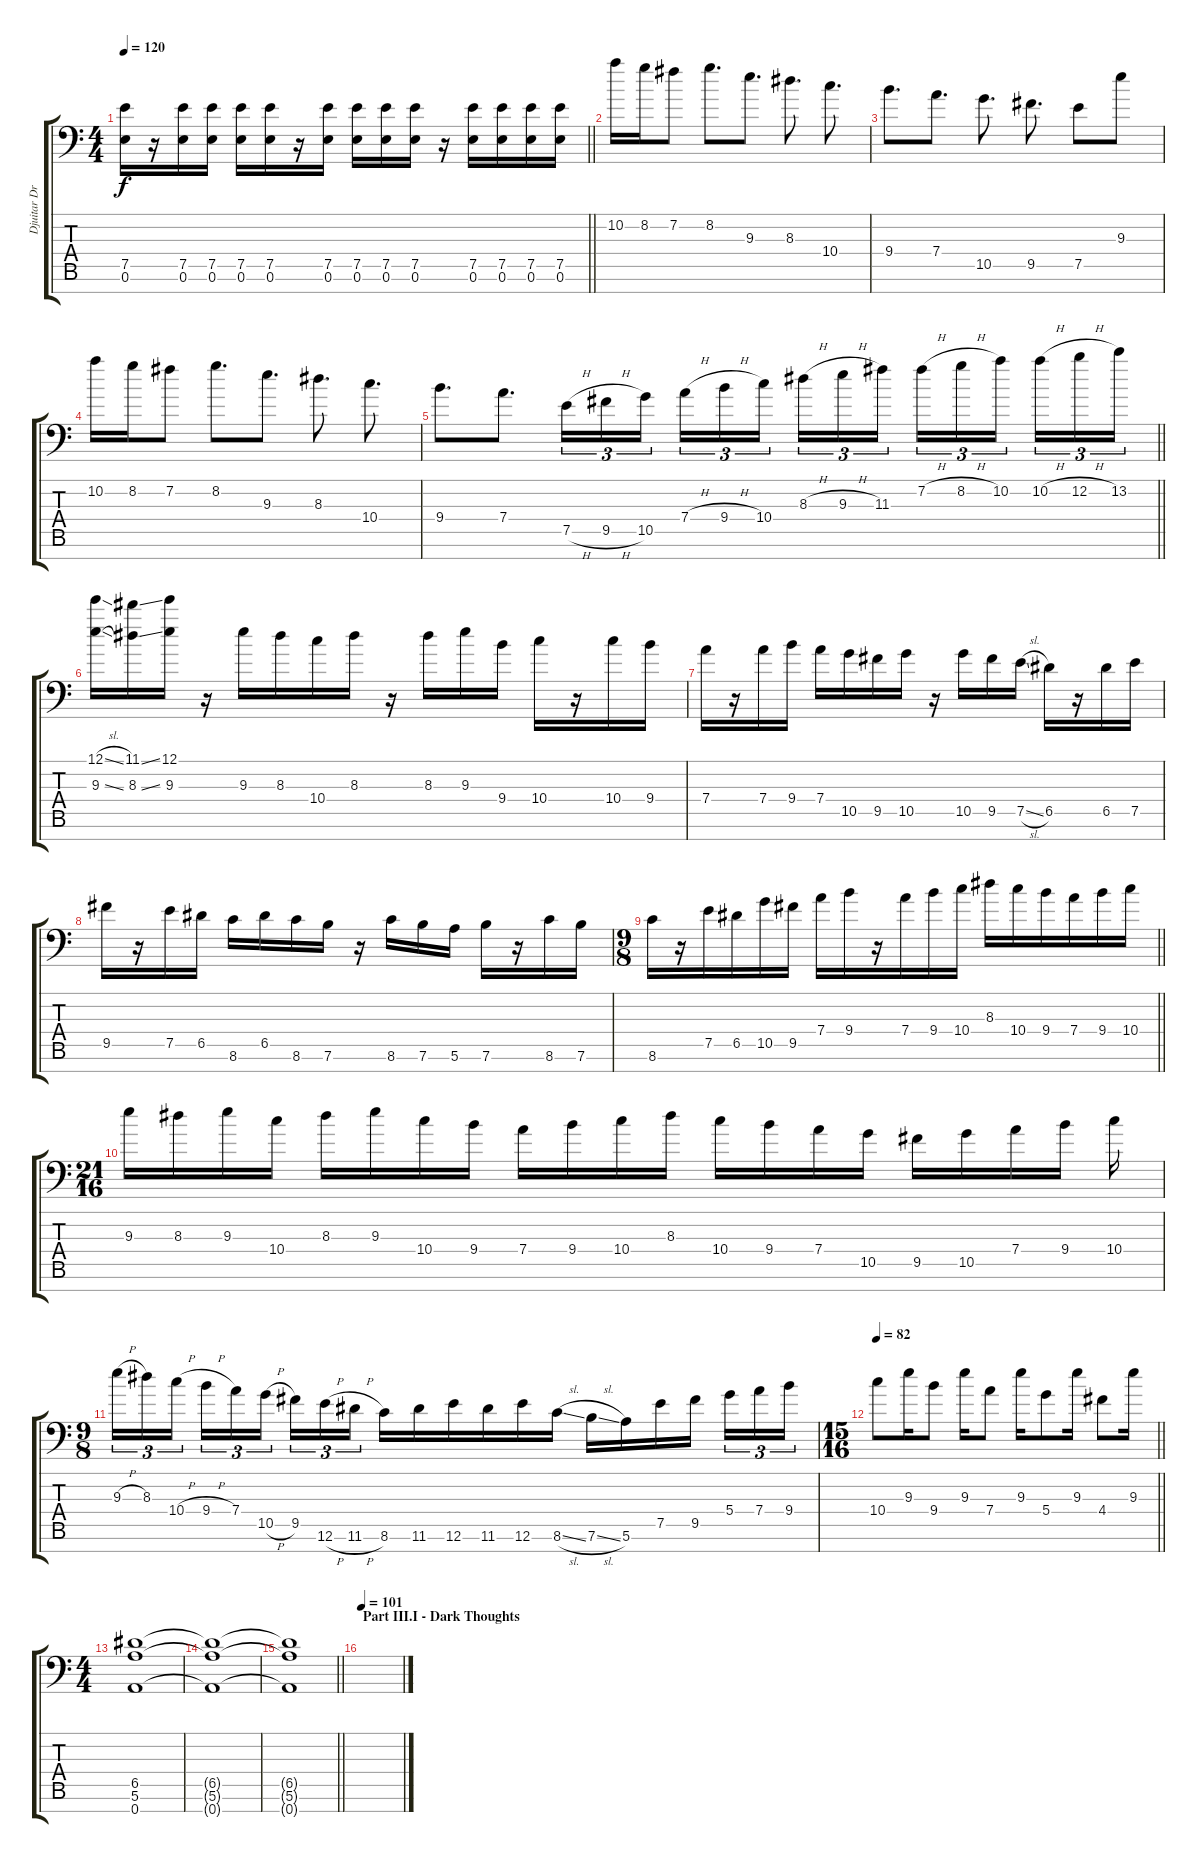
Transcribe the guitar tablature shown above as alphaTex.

\track ("Djuitar Dropped A" "Djuitar Dr") {instrument distortionguitar}
\staff {score tabs}
\tuning (E4 B3 G3 D3 A2 E2 A1) {hide}
\ts (4 4)
\tempo 120
\clef f4
\barLineRight lightlight
\ks c
(7.5 0.6).16{dy f} r.16 (7.5 0.6).16 (7.5 0.6).16 (7.5 0.6).16 (7.5 0.6).16 r.16 (7.5 0.6).16 (7.5 0.6).16 (7.5 0.6).16 (7.5 0.6).16 r.16 (7.5 0.6).16 (7.5 0.6).16 (7.5 0.6).16 (7.5 0.6).16 |
10.2.16 8.2.16 7.2.8 8.2.8{d} 9.3.8{d} 8.3.8{d} 10.4.8{d} |
9.4.8{d} 7.4.8{d} 10.5.8{d} 9.5.8{d} 7.5.8 9.3.8 |
10.2.16 8.2.16 7.2.8 8.2.8{d} 9.3.8{d} 8.3.8{d} 10.4.8{d} |
\barLineRight lightlight
9.4.8{d} 7.4.8{d} 7.5{h}.16{tu (3 2)} 9.5{h}.16{tu (3 2)} 10.5.16{tu (3 2)} 7.4{h}.16{tu (3 2)} 9.4{h}.16{tu (3 2)} 10.4.16{tu (3 2) beam splitsecondary} 8.3{h}.16{tu (3 2)} 9.3{h}.16{tu (3 2)} 11.3.16{tu (3 2)} 7.2{h}.16{tu (3 2)} 8.2{h}.16{tu (3 2)} 10.2.16{tu (3 2) beam splitsecondary} 10.2{h}.16{tu (3 2)} 12.2{h}.16{tu (3 2)} 13.2.16{tu (3 2)} |
\section ("" "")
(12.1{sl} 9.3{sl}).16 (11.1{ss} 8.3{ss}).16 (12.1 9.3).16 r.16 9.3.16 8.3.16 10.4.16 8.3.16 r.16 8.3.16 9.3.16 9.4.16 10.4.16 r.16 10.4.16 9.4.16 |
7.4.16 r.16 7.4.16 9.4.16 7.4.16 10.5.16 9.5.16 10.5.16 r.16 10.5.16 9.5.16 7.5{sl}.16 6.5.16 r.16 6.5.16 7.5.16 |
9.5.16 r.16 7.5.16 6.5.16 8.6.16 6.5.16 8.6.16 7.6.16 r.16 8.6.16 7.6.16 5.6.16 7.6.16 r.16 8.6.16 7.6.16 |
\ts (9 8)
\barLineRight lightlight
8.6.16 r.16 7.5.16 6.5.16 10.5.16 9.5.16 7.4.16 9.4.16 r.16 7.4.16 9.4.16 10.4.16 8.3.16 10.4.16 9.4.16 7.4.16 9.4.16 10.4.16 |
\ts (21 16)
9.3.16 8.3.16 9.3.16 10.4.16 8.3.16 9.3.16 10.4.16 9.4.16 7.4.16 9.4.16 10.4.16 8.3.16 10.4.16 9.4.16 7.4.16 10.5.16 9.5.16 10.5.16 7.4.16 9.4.16 10.4.16 |
\ts (9 8)
9.3{h}.16{tu (3 2)} 8.3.16{tu (3 2)} 10.4{h}.16{tu (3 2) beam splitsecondary} 9.4{h}.16{tu (3 2)} 7.4.16{tu (3 2)} 10.5{h}.16{tu (3 2) beam splitsecondary} 9.5.16{tu (3 2)} 12.6{h}.16{tu (3 2)} 11.6{h}.16{tu (3 2)} 8.6.16 11.6.16 12.6.16 11.6.16 12.6.16 8.6{sl}.16 7.6{sl}.16 5.6.16 7.5.16 9.5.16{beam splitsecondary} 5.4.16{tu (3 2)} 7.4.16{tu (3 2)} 9.4.16{tu (3 2)} |
\ts (15 16)
\tempo 82
\barLineRight lightlight
10.4.8 9.3.16 9.4.8 9.3.16 7.4.8 9.3.16 5.4.8 9.3.16 4.4.8 9.3.16 |
\ts (4 4)
(6.5 5.6 0.7).1 |
(6.5{t} 5.6{t} 0.7{t}).1 |
\barLineRight lightlight
(6.5{t} 5.6{t} 0.7{t}).1 |
\section ("" "Part III.I - Dark Thoughts")
\tempo 101
